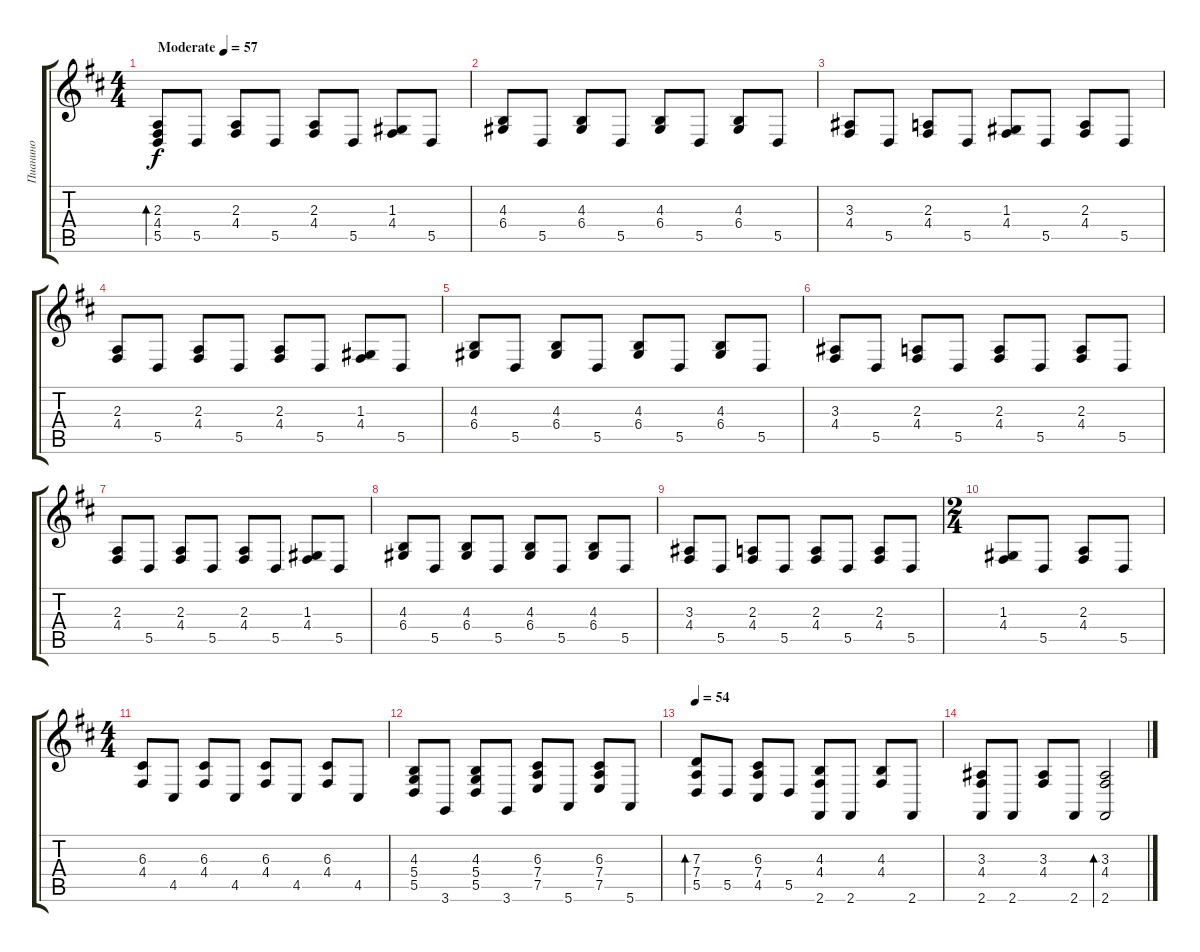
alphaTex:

\track ("Пианино" "Пианино") {instrument acousticgrandpiano}
\staff {score tabs}
\tuning (E4 B3 G3 D3 A2 E2) {hide}
\ts (4 4)
\tempo (57 "Moderate")
\clef g2
\ks d
(2.3 4.4 5.5).8{bd 120 dy f instrument acousticgrandpiano} 5.5.8 (2.3 4.4).8 5.5.8 (2.3 4.4).8 5.5.8 (1.3 4.4).8 5.5.8 |
(4.3 6.4).8 5.5.8 (4.3 6.4).8 5.5.8 (4.3 6.4).8 5.5.8 (4.3 6.4).8 5.5.8 |
(3.3 4.4).8 5.5.8 (2.3 4.4).8 5.5.8 (1.3 4.4).8 5.5.8 (2.3 4.4).8 5.5.8 |
(2.3 4.4).8 5.5.8 (2.3 4.4).8 5.5.8 (2.3 4.4).8 5.5.8 (1.3 4.4).8 5.5.8 |
(4.3 6.4).8 5.5.8 (4.3 6.4).8 5.5.8 (4.3 6.4).8 5.5.8 (4.3 6.4).8 5.5.8 |
(3.3 4.4).8 5.5.8 (2.3 4.4).8 5.5.8 (2.3 4.4).8 5.5.8 (2.3 4.4).8 5.5.8 |
(2.3 4.4).8 5.5.8 (2.3 4.4).8 5.5.8 (2.3 4.4).8 5.5.8 (1.3 4.4).8 5.5.8 |
(4.3 6.4).8 5.5.8 (4.3 6.4).8 5.5.8 (4.3 6.4).8 5.5.8 (4.3 6.4).8 5.5.8 |
(3.3 4.4).8 5.5.8 (2.3 4.4).8 5.5.8 (2.3 4.4).8 5.5.8 (2.3 4.4).8 5.5.8 |
\ts (2 4)
(1.3 4.4).8 5.5.8 (2.3 4.4).8 5.5.8 |
\ts (4 4)
(6.3 4.4).8 4.5.8 (6.3 4.4).8 4.5.8 (6.3 4.4).8 4.5.8 (6.3 4.4).8 4.5.8 |
(4.3 5.4 5.5).8 3.6.8 (4.3 5.4 5.5).8 3.6.8 (6.3 7.4 7.5).8 5.6.8 (6.3 7.4 7.5).8 5.6.8 |
\tempo 54
(7.3 7.4 5.5).8{bd 120} 5.5.8 (6.3 7.4 4.5).8 5.5.8 (4.3 4.4 2.6).8 2.6.8 (4.3 4.4).8 2.6.8 |
(3.3 4.4 2.6).8 2.6.8 (3.3 4.4).8 2.6.8 (3.3 4.4 2.6).2{bd 120}
